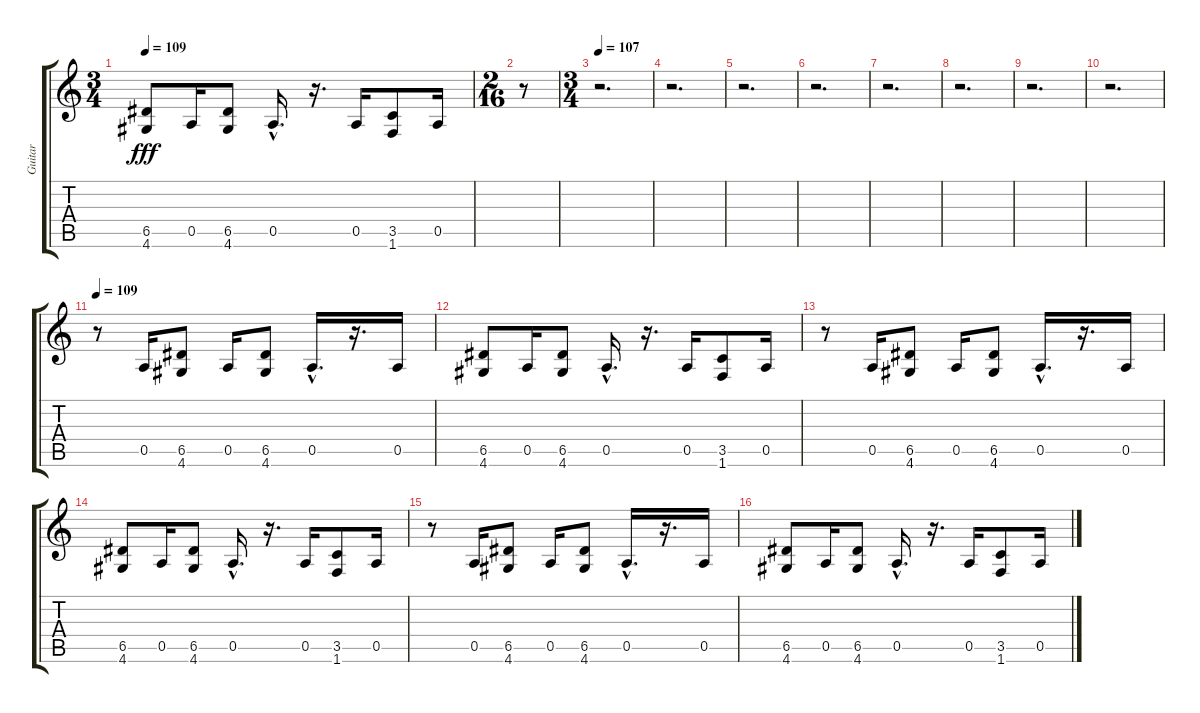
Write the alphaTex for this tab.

\track ("Guitar" "Guitar") {instrument distortionguitar}
\staff {score tabs}
\tuning (E4 B3 G3 D3 A2 E2) {hide}
\ts (3 4)
\tempo 109
\clef g2
\ks c
(6.5 4.6).8{dy fff} 0.5.16 (6.5 4.6).8 0.5{hac}.16{d} r.16{d} 0.5.16 (3.5 1.6).8 0.5.16 |
\ts (2 16)
r.8 |
\ts (3 4)
\tempo 107
r.2{d} |
r.2{d} |
r.2{d} |
r.2{d} |
r.2{d} |
r.2{d} |
r.2{d} |
r.2{d} |
\tempo 109
r.8 0.5.16 (6.5 4.6).8 0.5.16 (6.5 4.6).8 0.5{hac}.16{d} r.16{d} 0.5.16 |
(6.5 4.6).8 0.5.16 (6.5 4.6).8 0.5{hac}.16{d} r.16{d} 0.5.16 (3.5 1.6).8 0.5.16 |
r.8 0.5.16 (6.5 4.6).8 0.5.16 (6.5 4.6).8 0.5{hac}.16{d} r.16{d} 0.5.16 |
(6.5 4.6).8 0.5.16 (6.5 4.6).8 0.5{hac}.16{d} r.16{d} 0.5.16 (3.5 1.6).8 0.5.16 |
r.8 0.5.16 (6.5 4.6).8 0.5.16 (6.5 4.6).8 0.5{hac}.16{d} r.16{d} 0.5.16 |
(6.5 4.6).8 0.5.16 (6.5 4.6).8 0.5{hac}.16{d} r.16{d} 0.5.16 (3.5 1.6).8 0.5.16
